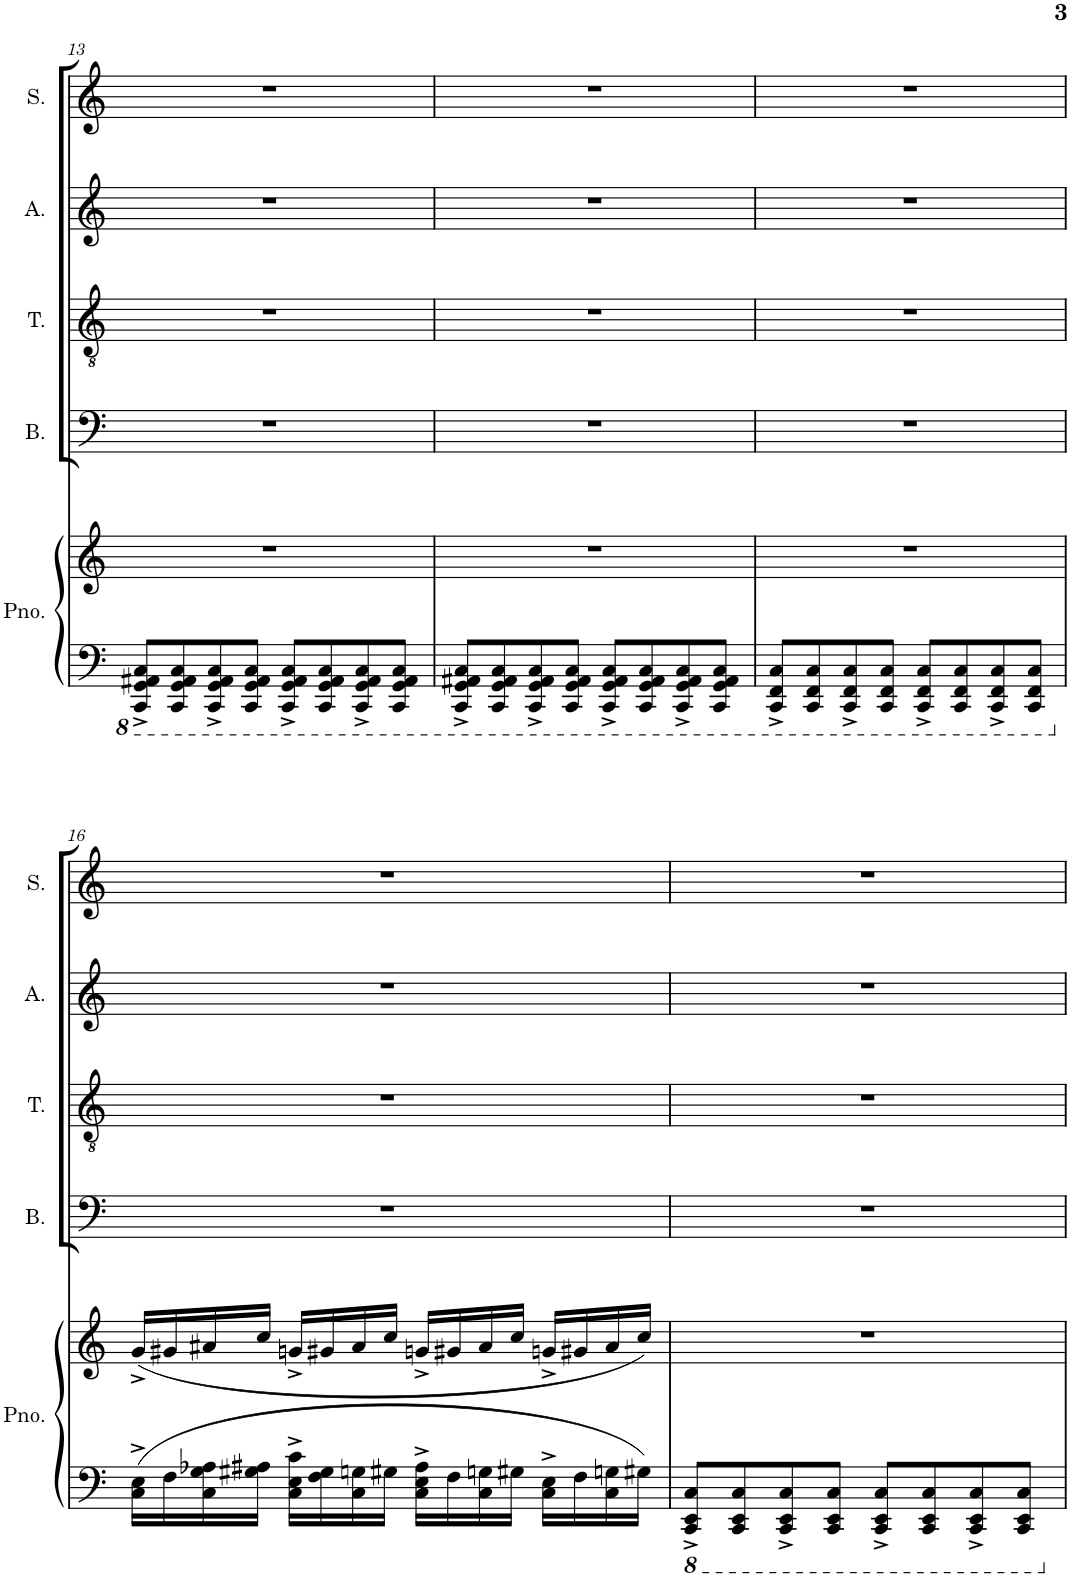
**kern	**kern	**kern	**kern	**kern	**kern
*part5	*part5	*part4	*part3	*part2	*part1
*staff6	*staff5	*staff4	*staff3	*staff2	*staff1
*I"Piano	*	*I"Bass	*I"Tenor	*I"Alto	*I"Soprano
*I'Pno.	*	*I'B.	*I'T.	*I'A.	*I'S.
!!LO:PB:g=z
*clefF4	*clefG2	*clefF4	*clefGv2	*clefG2	*clefG2
*k[]	*k[]	*k[]	*k[]	*k[]	*k[]
*M4/4	*M4/4	*M4/4	*M4/4	*M4/4	*M4/4
=13	=13	=13	=13	=13	=13
8CCC/^ 8GGG/^ 8AAA#X/^ 8CC/^L	1r	1r	1r	1r	1r
8CCC/ 8GGG/ 8AAA#/ 8CC/	.	.	.	.	.
8CCC/^ 8GGG/^ 8AAA#/^ 8CC/^	.	.	.	.	.
8CCC/ 8GGG/ 8AAA#/ 8CC/J	.	.	.	.	.
8CCC/^ 8GGG/^ 8AAA#/^ 8CC/^L	.	.	.	.	.
8CCC/ 8GGG/ 8AAA#/ 8CC/	.	.	.	.	.
8CCC/^ 8GGG/^ 8AAA#/^ 8CC/^	.	.	.	.	.
8CCC/ 8GGG/ 8AAA#/ 8CC/J	.	.	.	.	.
=14	=14	=14	=14	=14	=14
8CCC/^ 8GGG/^ 8AAA#X/^ 8CC/^L	1r	1r	1r	1r	1r
8CCC/ 8GGG/ 8AAA#/ 8CC/	.	.	.	.	.
8CCC/^ 8GGG/^ 8AAA#/^ 8CC/^	.	.	.	.	.
8CCC/ 8GGG/ 8AAA#/ 8CC/J	.	.	.	.	.
8CCC/^ 8GGG/^ 8AAA#/^ 8CC/^L	.	.	.	.	.
8CCC/ 8GGG/ 8AAA#/ 8CC/	.	.	.	.	.
8CCC/^ 8GGG/^ 8AAA#/^ 8CC/^	.	.	.	.	.
8CCC/ 8GGG/ 8AAA#/ 8CC/J	.	.	.	.	.
=15	=15	=15	=15	=15	=15
8CCC/^ 8FFF/^ 8CC/^L	1r	1r	1r	1r	1r
8CCC/ 8FFF/ 8CC/	.	.	.	.	.
8CCC/^ 8FFF/^ 8CC/^	.	.	.	.	.
8CCC/ 8FFF/ 8CC/J	.	.	.	.	.
8CCC/^ 8FFF/^ 8CC/^L	.	.	.	.	.
8CCC/ 8FFF/ 8CC/	.	.	.	.	.
8CCC/^ 8FFF/^ 8CC/^	.	.	.	.	.
8CCC/ 8FFF/ 8CC/J	.	.	.	.	.
!!LO:LB:g=z
=16	=16	=16	=16	=16	=16
16C\^ 16E\^LL	(16g^/LL	1r	1r	1r	1r
16F\	16g#X/	.	.	.	.
16C\ 16G\ 16A-X\	16a#X/	.	.	.	.
16G#X\ 16A#X\JJ	16cc/JJ	.	.	.	.
16C\^ 16E\^ 16c\^LL	16gn^/LL	.	.	.	.
16F\ 16G#\	16g#X/	.	.	.	.
16C\ 16Gn\	16a#/	.	.	.	.
16G#X\JJ	16cc/JJ	.	.	.	.
16C\^ 16E\^ 16A#\^LL	16gn^/LL	.	.	.	.
16F\	16g#X/	.	.	.	.
16C\ 16Gn\	16a#/	.	.	.	.
16G#X\JJ	16cc/JJ	.	.	.	.
16C\^ 16E\^LL	16gn^/LL	.	.	.	.
16F\	16g#X/	.	.	.	.
16C\ 16Gn\	16a#/	.	.	.	.
16G#X\JJ	16cc/JJ)	.	.	.	.
=17	=17	=17	=17	=17	=17
*8ba	*	*	*	*	*
8CCC/^ 8EEE/^ 8CC/^L	1r	1r	1r	1r	1r
8CCC/ 8EEE/ 8CC/	.	.	.	.	.
8CCC/^ 8EEE/^ 8CC/^	.	.	.	.	.
8CCC/ 8EEE/ 8CC/J	.	.	.	.	.
8CCC/^ 8EEE/^ 8CC/^L	.	.	.	.	.
8CCC/ 8EEE/ 8CC/	.	.	.	.	.
8CCC/^ 8EEE/^ 8CC/^	.	.	.	.	.
8CCC/ 8EEE/ 8CC/J	.	.	.	.	.
*X8ba	*	*	*	*	*
=	=	=	=	=	=
*-	*-	*-	*-	*-	*-
